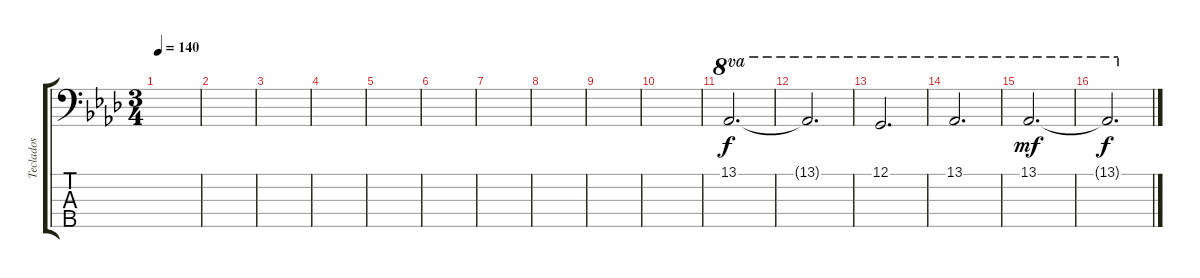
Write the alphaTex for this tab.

\track ("Teclados" "Teclados") {instrument stringensemble1}
\staff {score tabs}
\tuning (G2 D2 A1 E1 B0) {hide}
\ts (3 4)
\tempo 140
\clef f4
\ks fminor
|
|
|
|
|
|
|
|
|
|
13.1.2{d ot 8va dy f} |
13.1{t}.2{d ot 8va} |
12.1.2{d ot 8va} |
13.1.2{d ot 8va} |
13.1.2{d ot 8va dy mf} |
13.1{t}.2{d ot 8va dy f}
